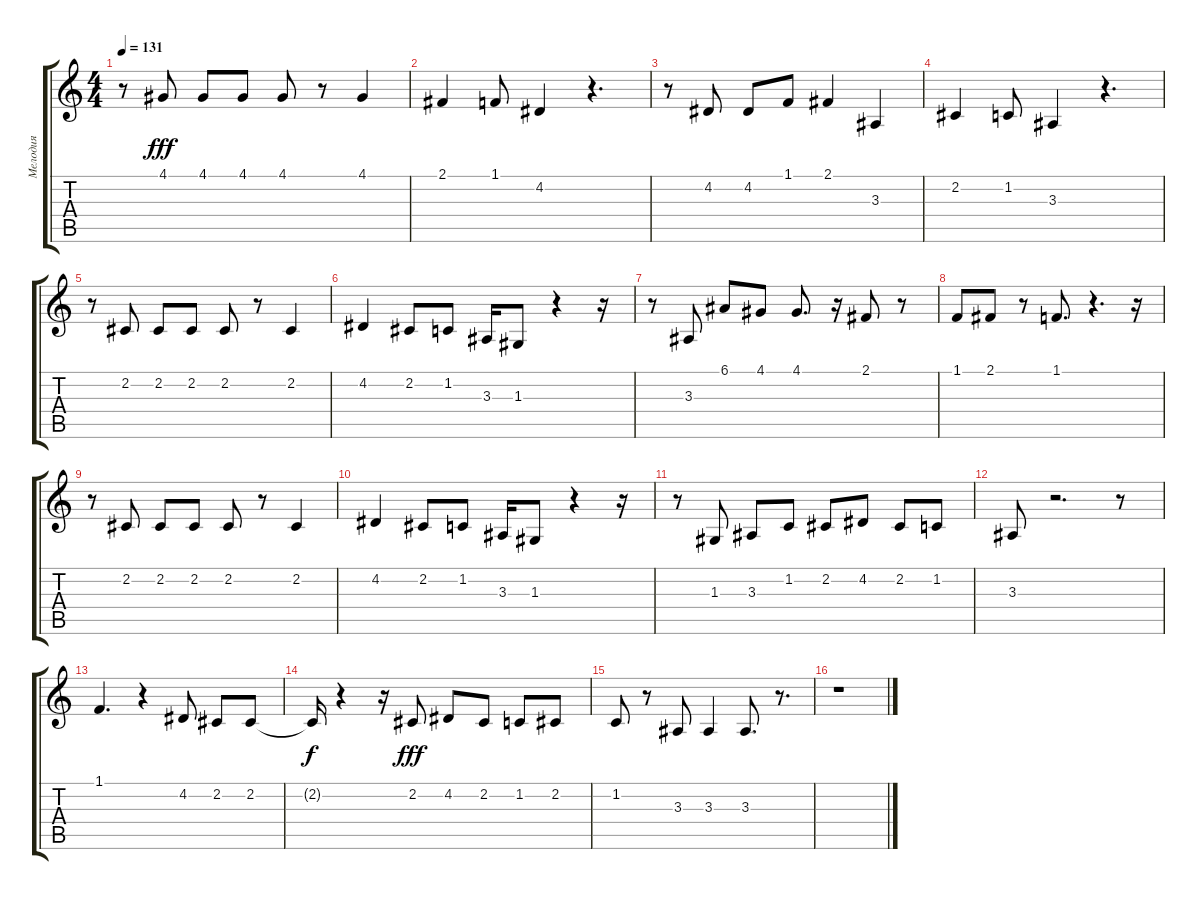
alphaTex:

\track ("Мелодия" "Мелодия") {instrument lead5charang}
\staff {score tabs}
\tuning (E4 B3 G3 D3 A2 E2) {hide}
\ts (4 4)
\tempo 131
\clef g2
\ks c
r.8{dy fff} 4.1.8 4.1.8 4.1.8 4.1.8 r.8 4.1.4 |
2.1.4 1.1.8 4.2.4 r.4{d} |
r.8 4.2.8 4.2.8 1.1.8 2.1.4 3.3.4 |
2.2.4 1.2.8 3.3.4 r.4{d} |
r.8 2.2.8 2.2.8 2.2.8 2.2.8 r.8 2.2.4 |
4.2.4 2.2.8 1.2.8 3.3.16 1.3.8 r.4 r.16 |
r.8 3.3.8 6.1.8 4.1.8 4.1.8{d} r.16 2.1.8 r.8 |
1.1.8 2.1.8 r.8 1.1.8{d} r.4{d} r.16 |
r.8 2.2.8 2.2.8 2.2.8 2.2.8 r.8 2.2.4 |
4.2.4 2.2.8 1.2.8 3.3.16 1.3.8 r.4 r.16 |
r.8 1.3.8 3.3.8 1.2.8 2.2.8 4.2.8 2.2.8 1.2.8 |
3.3.8 r.2{d} r.8 |
1.1.4{d} r.4 4.2.8 2.2.8 2.2.8 |
2.2{t}.16{dy f} r.4 r.16 2.2.8{dy fff} 4.2.8 2.2.8 1.2.8 2.2.8 |
1.2.8 r.8 3.3.8 3.3.4 3.3.8{d} r.8{d} |
r.1
